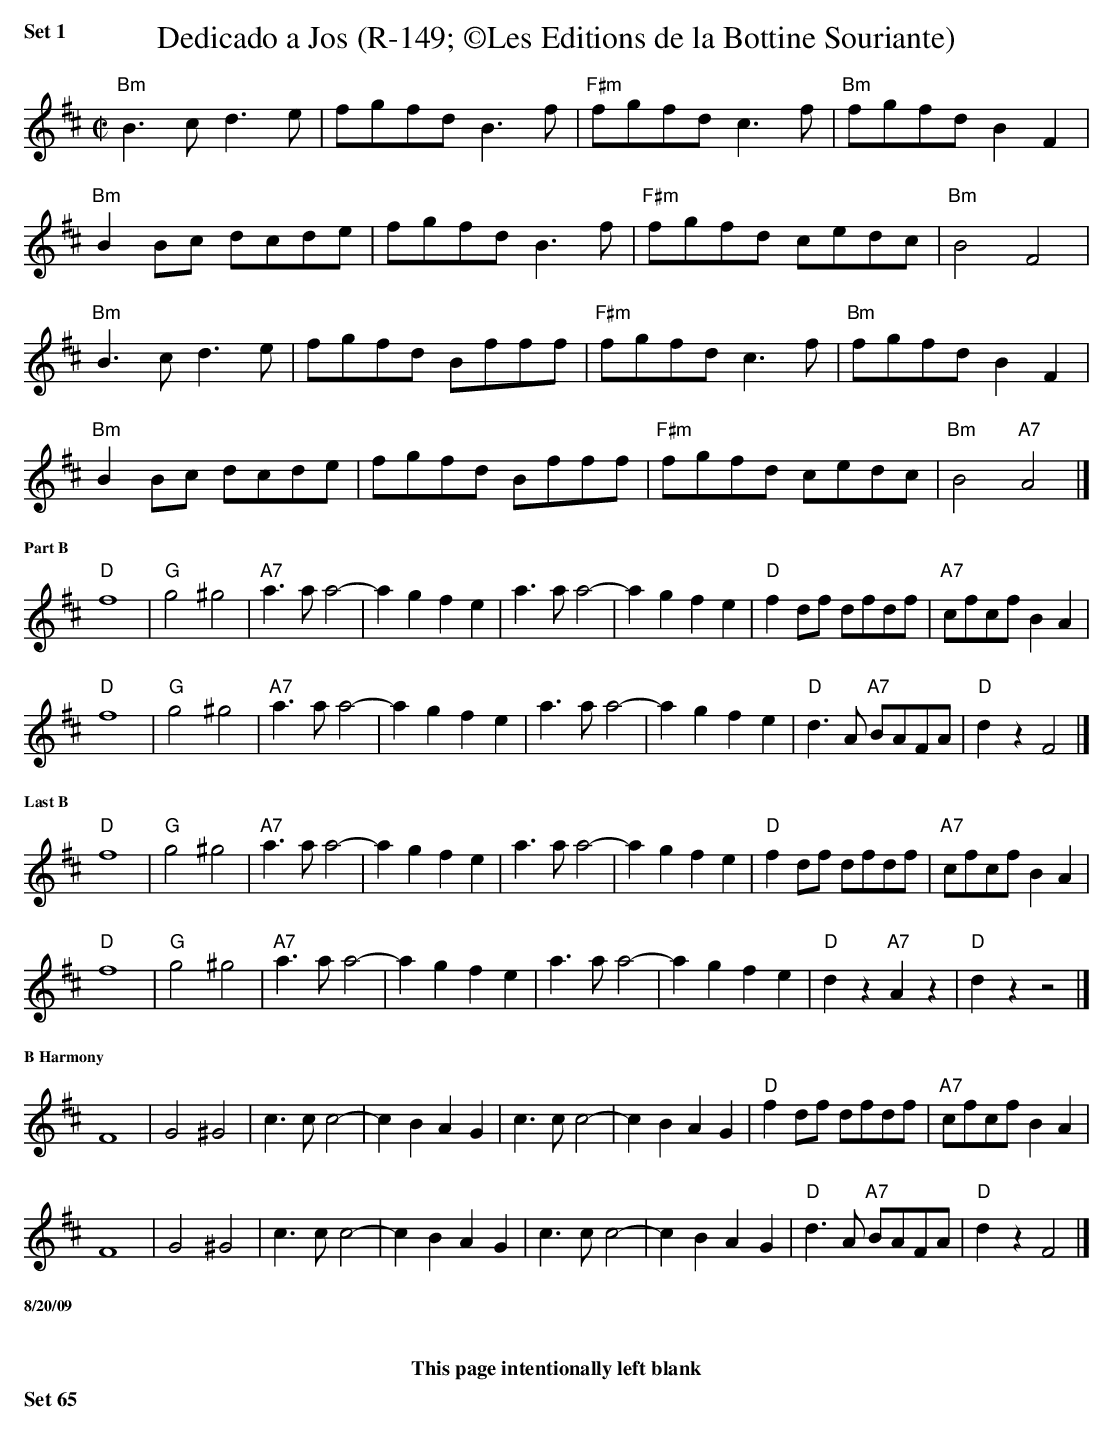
X:1
T:Dedicado a Jos (R-149; \251Les Editions de la Bottine Souriante)
M:C|
K:D
"Bm"B3c d3e   |fgfd B3f |"F#m"fgfd c3f  |"Bm"fgfd  B2F2|
"Bm"B2Bc dcde |fgfd B3f |"F#m"fgfd cedc |"Bm"B4 F4 |
"Bm"B3c d3e   |fgfd Bfff|"F#m"fgfd c3f  |"Bm"fgfd  B2F2|
"Bm"B2Bc dcde |fgfd Bfff |"F#m"fgfd cedc |"Bm"B4 "A7"A4  |]
%%textfont Times-Bold 10.0
%%text Part B
"D"f8 |"G"g4^g4 |"A7"a3a a4-  |a2g2 f2e2| a3a a4- |a2g2 f2e2|"D"f2df dfdf |"A7"cfcf B2A2|
"D"f8  |"G"g4^g4 |"A7"a3a a4-  |a2g2 f2e2| a3a a4-  |a2g2 f2e2|"D"d3A "A7"BAFA  |"D"d2z2 F4 |]
%%textfont Times-Bold 10.0
%%text Last B
"D"f8 |"G"g4^g4 |"A7"a3a a4-  |a2g2 f2e2| a3a a4- |a2g2 f2e2|"D"f2df dfdf |"A7"cfcf B2A2|
"D"f8  |"G"g4^g4 |"A7"a3a a4-  |a2g2 f2e2| a3a a4-  |a2g2 f2e2|"D"d2z2 "A7"A2z2 |"D"d2z2 z4 |]
%%text B Harmony
F8  | G4^G4 | c3c c4- |c2B2 A2G2 | c3c c4- |c2B2 A2G2 |"D"f2df dfdf |"A7"cfcf B2A2|
F8  | G4^G4 | c3c c4- |c2B2 A2G2 | c3c c4- |c2B2 A2G2 |"D"d3A "A7"BAFA |"D"d2z2 F4   |]
%%text 8/20/09

%%vskip 3in
%%textfont       Times-Bold 13.0
%%center This page intentionally left blank
%%textfont       Times-Roman 7.0

$SmallRMargin
